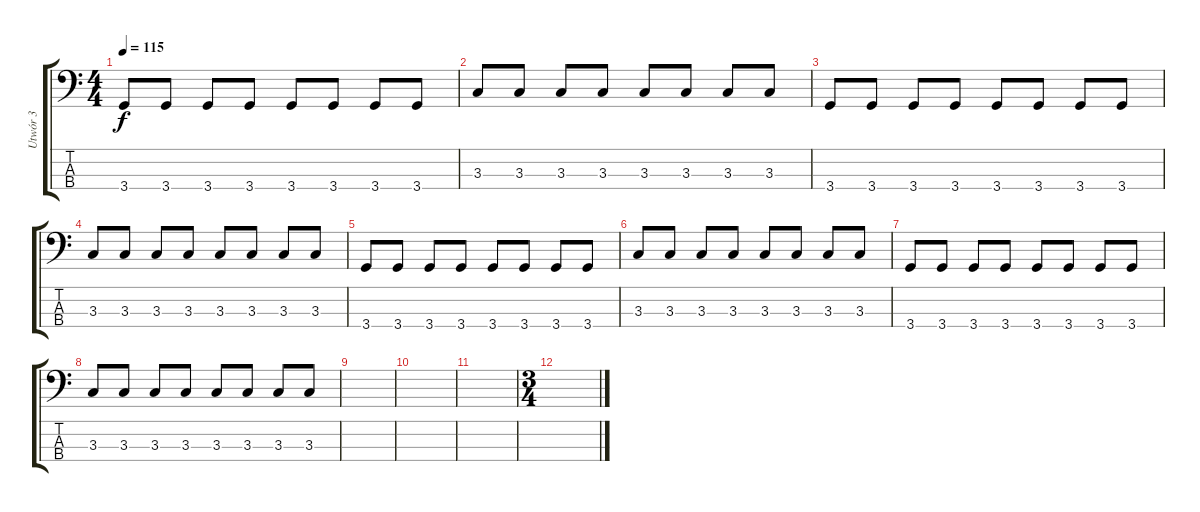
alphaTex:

\track ("Utwór 3" "Utwór 3") {instrument acousticbass}
\staff {score tabs}
\tuning (G2 D2 A1 E1) {hide}
\ts (4 4)
\tempo 115
\clef f4
\ks c
3.4.8{dy f} 3.4.8 3.4.8 3.4.8 3.4.8 3.4.8 3.4.8 3.4.8 |
3.3.8 3.3.8 3.3.8 3.3.8 3.3.8 3.3.8 3.3.8 3.3.8 |
3.4.8 3.4.8 3.4.8 3.4.8 3.4.8 3.4.8 3.4.8 3.4.8 |
3.3.8 3.3.8 3.3.8 3.3.8 3.3.8 3.3.8 3.3.8 3.3.8 |
3.4.8 3.4.8 3.4.8 3.4.8 3.4.8 3.4.8 3.4.8 3.4.8 |
3.3.8 3.3.8 3.3.8 3.3.8 3.3.8 3.3.8 3.3.8 3.3.8 |
3.4.8 3.4.8 3.4.8 3.4.8 3.4.8 3.4.8 3.4.8 3.4.8 |
3.3.8 3.3.8 3.3.8 3.3.8 3.3.8 3.3.8 3.3.8 3.3.8 |
|
|
|
\ts (3 4)
